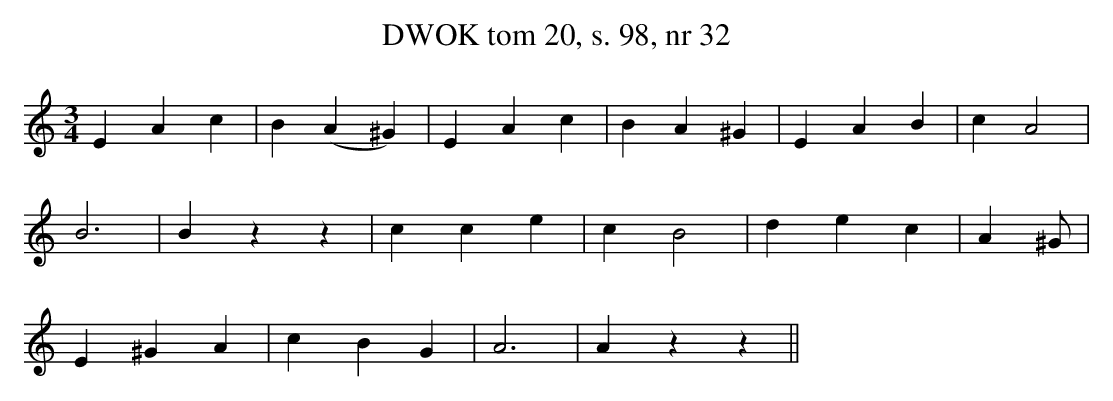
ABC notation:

X:1
T: DWOK tom 20, s. 98, nr 32
L:1/8
M:3/4
K:C
E2A2c2|B2(A2^G2)|E2A2c2|B2A2^G2|E2A2B2|c2A4|
B6|B2z2z2|c2c2e2|c2B4|d2e2c2|A2^G|
E2^G2A2|c2B2G2|A6|A2z2z2||
